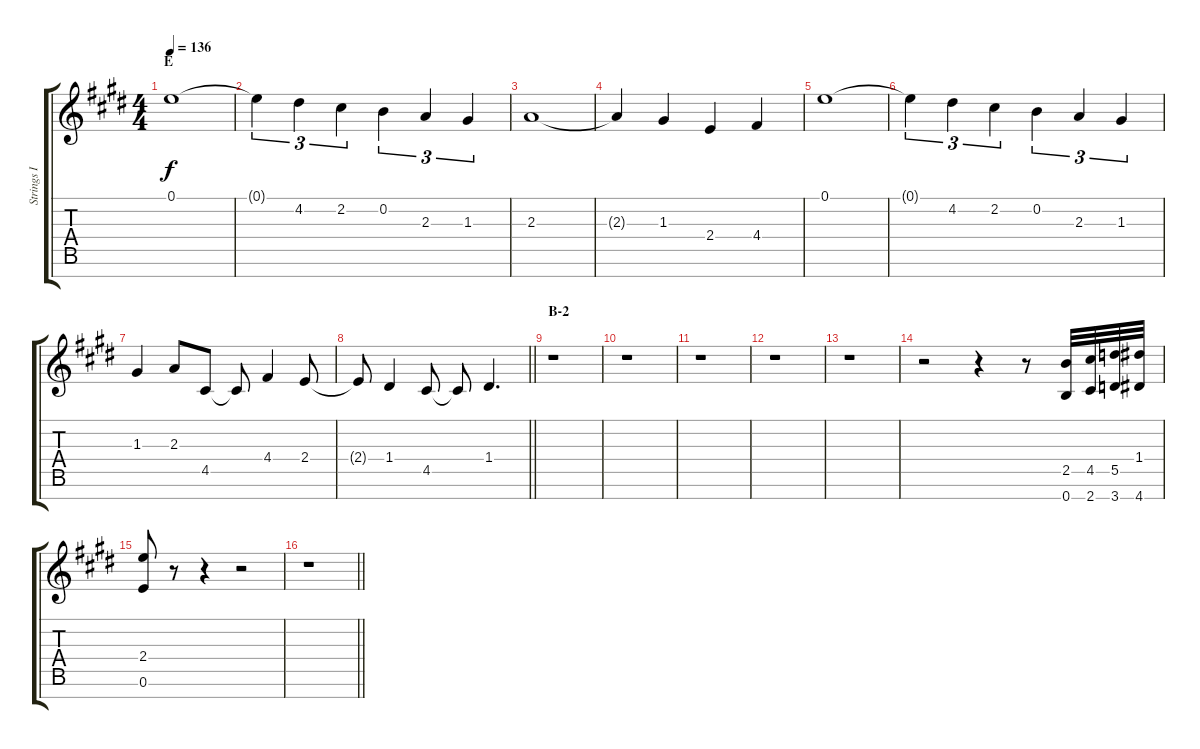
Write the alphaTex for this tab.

\track ("Strings I" "Strings I") {instrument stringensemble1}
\staff {score tabs}
\tuning (E5 B4 G4 D4 A3 E3 B2) {hide}
\ts (4 4)
\section ("" "E")
\tempo 136
\clef g2
\ks e
0.1.1{dy f} |
0.1{t}.4{tu (3 2)} 4.2.4{tu (3 2)} 2.2.4{tu (3 2)} 0.2.4{tu (3 2)} 2.3.4{tu (3 2)} 1.3.4{tu (3 2)} |
2.3.1 |
2.3{t}.4 1.3.4 2.4.4 4.4.4 |
0.1.1 |
0.1{t}.4{tu (3 2)} 4.2.4{tu (3 2)} 2.2.4{tu (3 2)} 0.2.4{tu (3 2)} 2.3.4{tu (3 2)} 1.3.4{tu (3 2)} |
1.3.4 2.3.8 4.5.8 4.5{t}.8 4.4.4 2.4.8 |
\barLineRight lightlight
2.4{t}.8 1.4.4 4.5.8 4.5{t}.8 1.4.4{d} |
\section ("" "B-2")
r.1 |
r.1 |
r.1 |
r.1 |
r.1 |
r.2 r.4 r.8 (2.5 0.7).32{ot 8vb} (4.5 2.7).32{ot 8vb} (5.5 3.7).32{ot 8vb} (1.4 4.7).32{ot 8vb} |
(2.4 0.6).8{ot 8vb} r.8 r.4 r.2 |
\barLineRight lightlight
r.1
